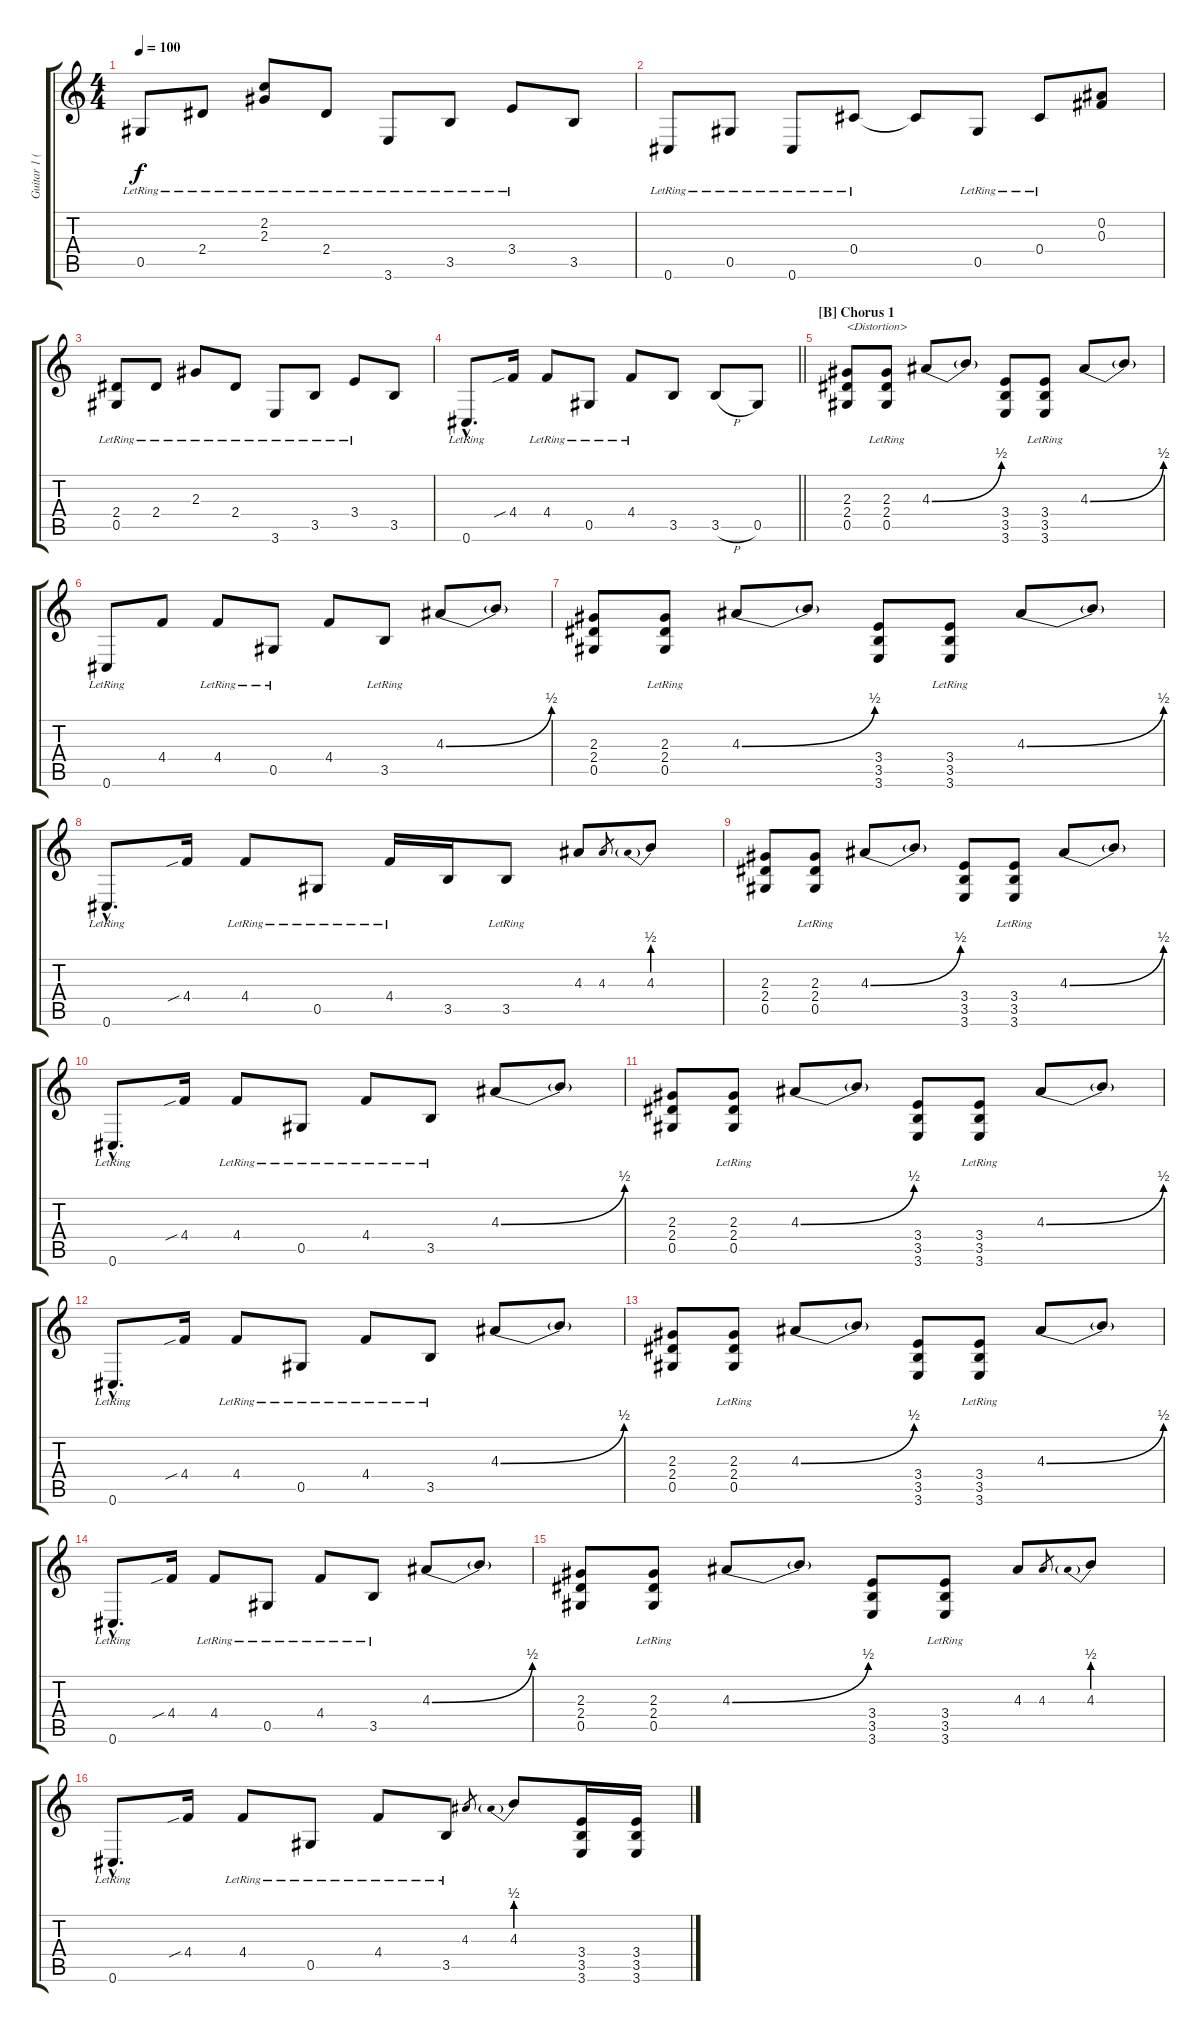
\track ("Guitar 1 (Kurt Cobain)" "Guitar 1 (") {instrument electricguitarclean}
\staff {score tabs}
\tuning (Eb4 Bb3 Gb3 Db3 Ab2 Db2) {hide}
\ts (4 4)
\tempo 100
\clef g2
\ks c
0.5{lr}.8{dy f} 2.4{lr}.8 (2.2{lr} 2.3{lr}).8 2.4{lr}.8 3.6{lr}.8 3.5{lr}.8 3.4{lr}.8 3.5.8 |
0.6{lr}.8 0.5{lr}.8 0.6{lr}.8 0.4{lr}.8 0.4{t}.8 0.5{lr}.8 0.4{lr}.8 (0.2 0.3).8 |
(2.4 0.5{lr}).8 2.4{lr}.8 2.3{lr}.8 2.4{lr}.8 3.6{lr}.8 3.5{lr}.8 3.4{lr}.8 3.5.8 |
\barLineRight lightlight
0.6{hac lr}.8{d} 4.4{sib}.16 4.4{lr}.8 0.5{lr}.8 4.4{lr}.8 3.5.8 3.5{h}.8 0.5.8 |
\section ("" "[B] Chorus 1")
(2.3 2.4 0.5).8{txt "<Distortion>" instrument distortionguitar} (2.3 2.4{lr} 0.5{lr}).8 4.3{be (bend 0 0 60 2)}.8 4.3{t}.8 (3.4 3.5 3.6).8 (3.4{lr} 3.5{lr} 3.6{lr}).8 4.3{be (bend 0 0 60 2)}.8 4.3{t}.8 |
0.6{lr}.8 4.4.8 4.4{lr}.8 0.5{lr}.8 4.4.8 3.5{lr}.8 4.3{be (bend 0 0 60 2)}.8 4.3{t}.8 |
(2.3 2.4 0.5).8 (2.3 2.4{lr} 0.5{lr}).8 4.3{be (bend 0 0 60 2)}.8 4.3{t}.8 (3.4 3.5 3.6).8 (3.4{lr} 3.5{lr} 3.6{lr}).8 4.3{be (bend 0 0 60 2)}.8 4.3{t}.8 |
0.6{hac lr}.8{d} 4.4{sib}.16 4.4{lr}.8 0.5{lr}.8 4.4{lr}.16 3.5.16 3.5{lr}.8 4.3.8 4.3.8{gr} 4.3{be (prebend 0 2 60 2)}.8 |
(2.3 2.4 0.5).8 (2.3 2.4{lr} 0.5{lr}).8 4.3{be (bend 0 0 60 2)}.8 4.3{t}.8 (3.4 3.5 3.6).8 (3.4 3.5{lr} 3.6{lr}).8 4.3{be (bend 0 0 60 2)}.8 4.3{t}.8 |
0.6{hac lr}.8{d} 4.4{sib}.16 4.4{lr}.8 0.5{lr}.8 4.4{lr}.8 3.5{lr}.8 4.3{be (bend 0 0 60 2)}.8 4.3{t}.8 |
(2.3 2.4 0.5).8 (2.3 2.4{lr} 0.5{lr}).8 4.3{be (bend 0 0 60 2)}.8 4.3{t}.8 (3.4 3.5 3.6).8 (3.4 3.5{lr} 3.6{lr}).8 4.3{be (bend 0 0 60 2)}.8 4.3{t}.8 |
0.6{hac lr}.8{d} 4.4{sib}.16 4.4{lr}.8 0.5{lr}.8 4.4{lr}.8 3.5{lr}.8 4.3{be (bend 0 0 60 2)}.8 4.3{t}.8 |
(2.3 2.4 0.5).8 (2.3 2.4{lr} 0.5{lr}).8 4.3{be (bend 0 0 60 2)}.8 4.3{t}.8 (3.4 3.5 3.6).8 (3.4 3.5{lr} 3.6{lr}).8 4.3{be (bend 0 0 60 2)}.8 4.3{t}.8 |
0.6{hac lr}.8{d} 4.4{sib}.16 4.4{lr}.8 0.5{lr}.8 4.4{lr}.8 3.5{lr}.8 4.3{be (bend 0 0 60 2)}.8 4.3{t}.8 |
(2.3 2.4 0.5).8 (2.3 2.4{lr} 0.5{lr}).8 4.3{be (bend 0 0 60 2)}.8 4.3{t}.8 (3.4 3.5 3.6).8 (3.4{lr} 3.5{lr} 3.6{lr}).8 4.3.8 4.3.8{gr} 4.3{be (prebend 0 2 60 2)}.8 |
0.6{hac lr}.8{d} 4.4{sib}.16 4.4{lr}.8 0.5{lr}.8 4.4{lr}.8 3.5{lr}.8 4.3.8{gr} 4.3{be (prebend 0 2 60 2)}.8 (3.4 3.5 3.6).16 (3.4 3.5 3.6).16
